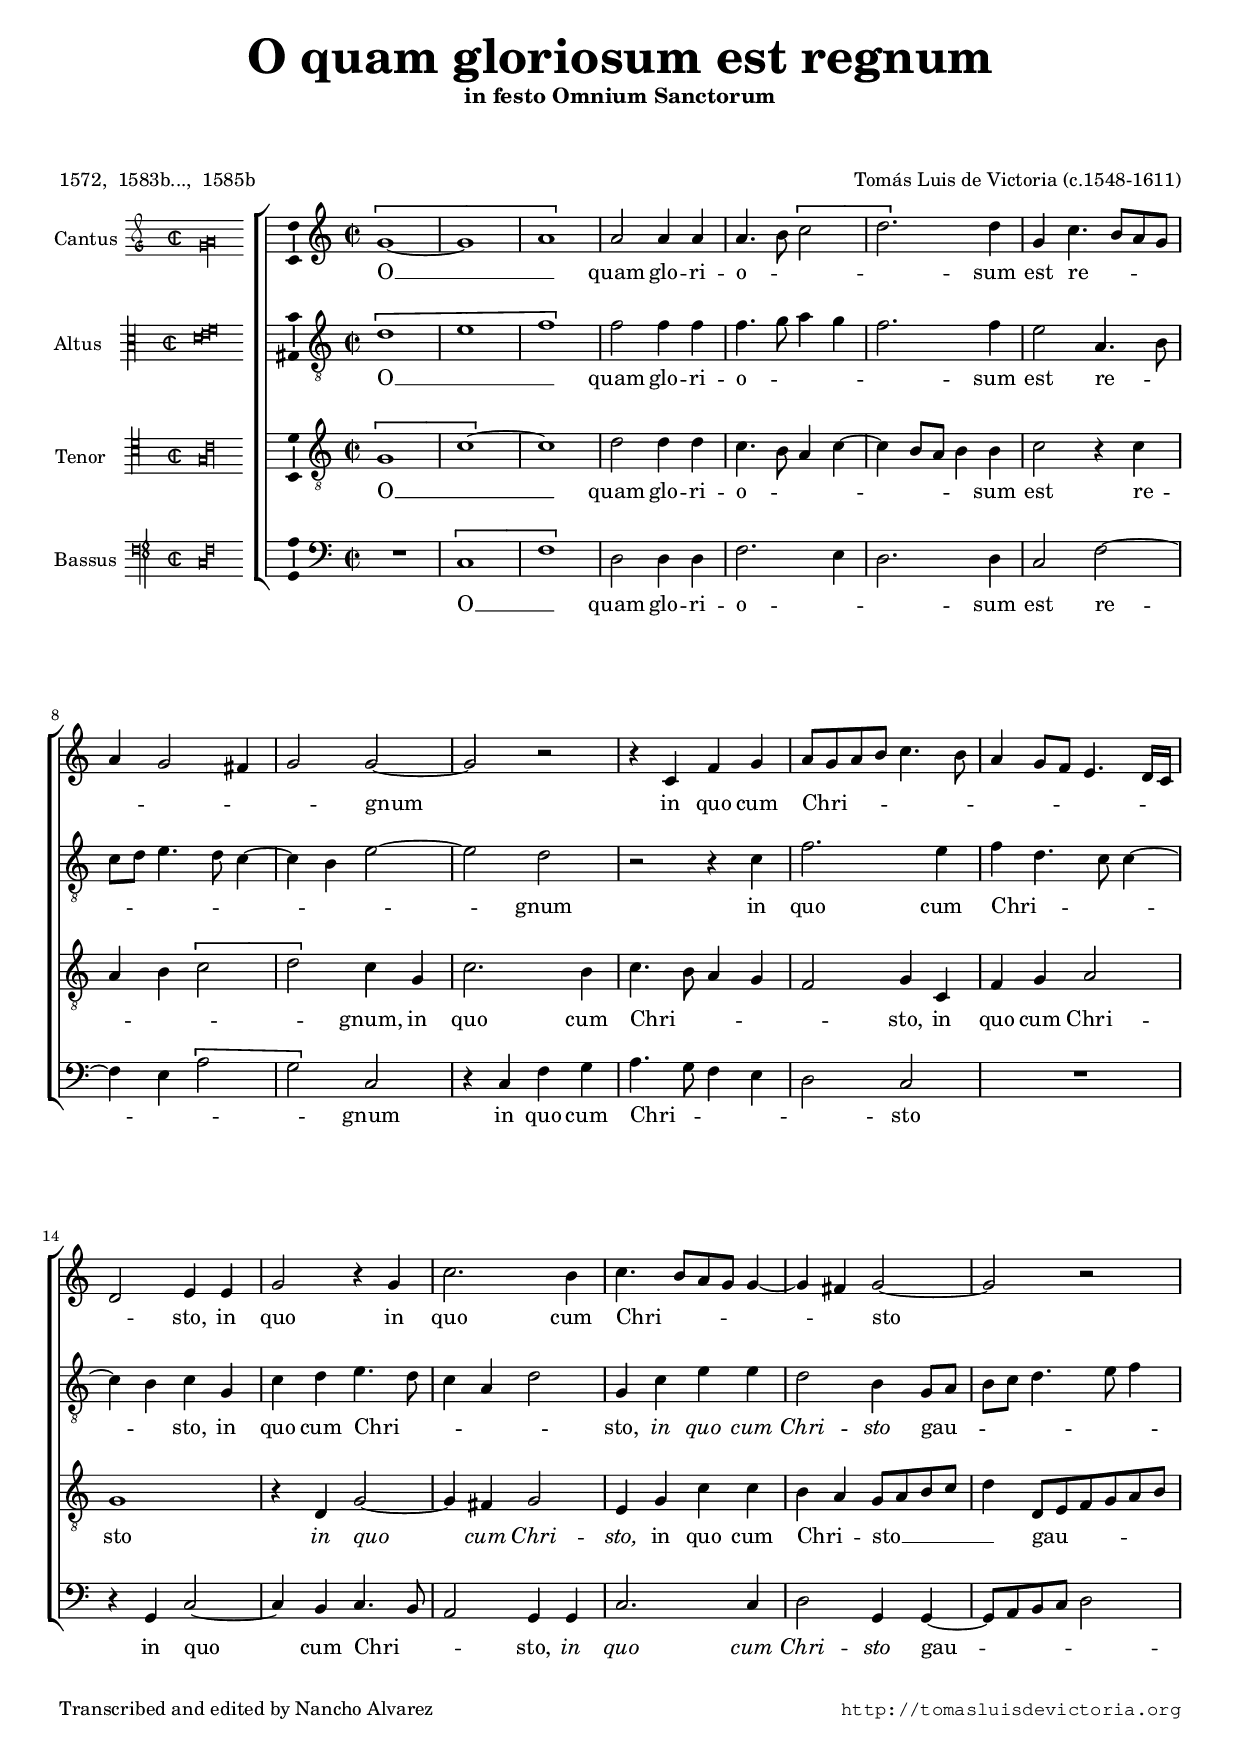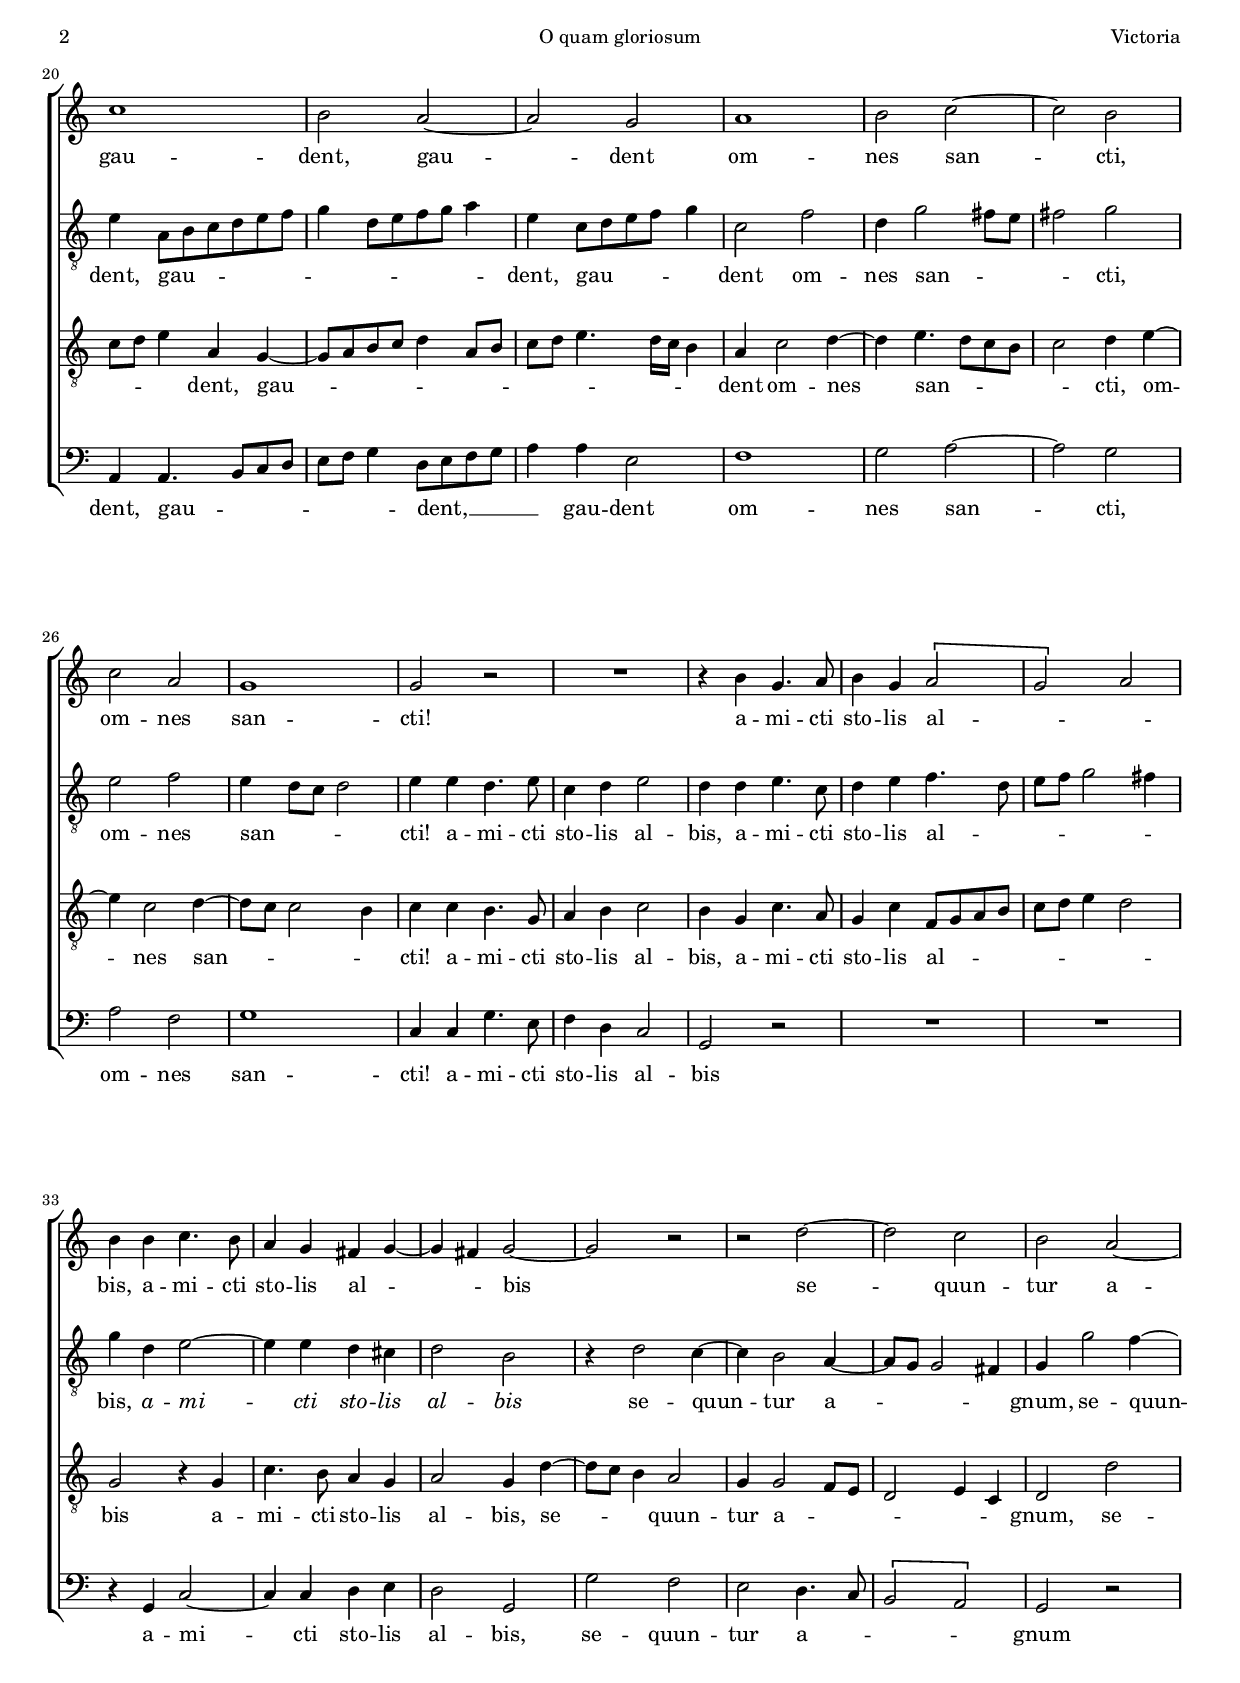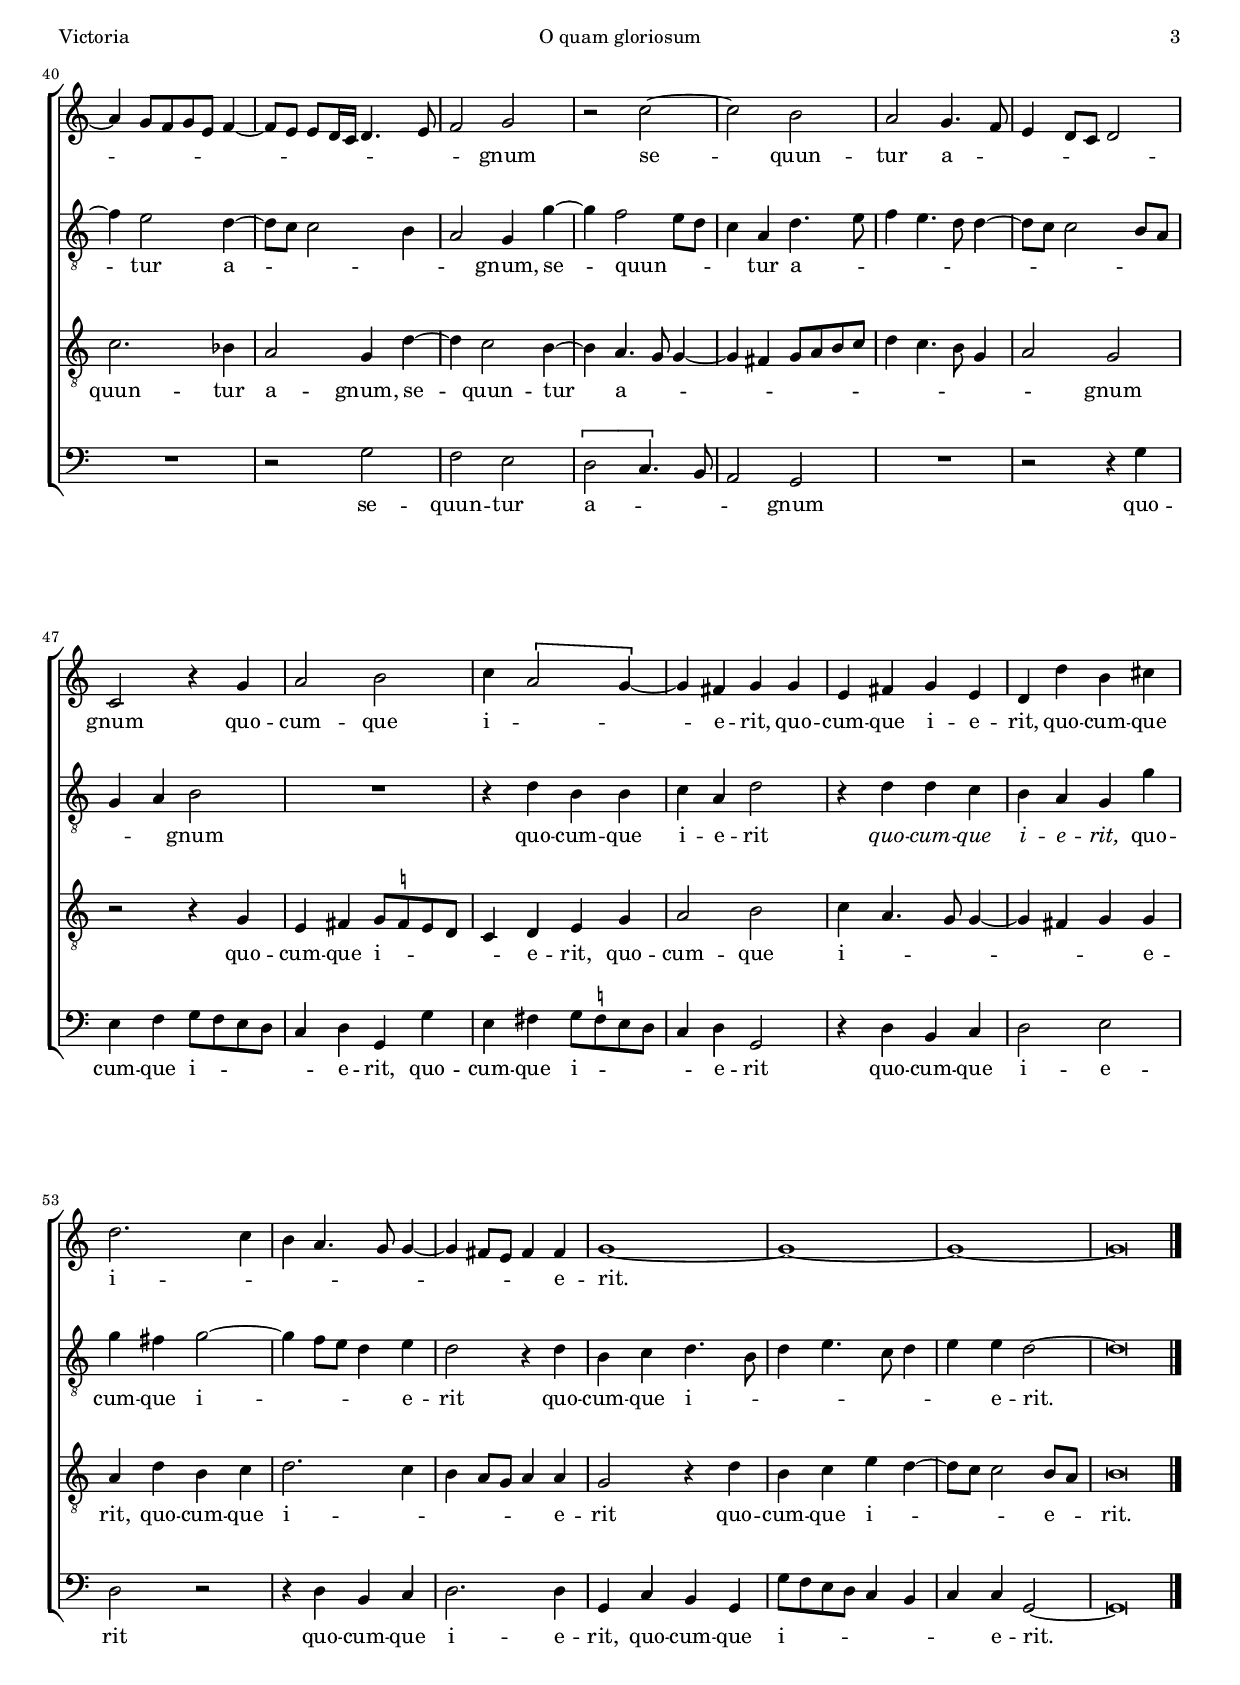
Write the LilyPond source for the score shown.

\version "2.18.0"

#(set-default-paper-size "a4")
#(set-global-staff-size 16.6)
#(ly:set-option 'point-and-click #f)
%mobile -s15.5 -i3.4

italicas=\override LyricText.font-shape = #'italic
rectas=\override LyricText.font-shape = #'upright
ss=\once \set suggestAccidentals = ##t
incipitwidth = 20

htitle="O quam gloriosum"
hcomposer="Victoria"

\header {
	title=\markup{\fontsize #4 "O quam gloriosum est regnum"}
	subtitle="in festo Omnium Sanctorum"
	subsubtitle =\markup{\vspace #2 }
	composer="Tomás Luis de Victoria (c.1548-1611)"
	%opus="(-)"
	%poet="1572,  1583b,  1585b,  1589a,  1589b,  1603"
	poet="1572,  1583b...,  1585b"
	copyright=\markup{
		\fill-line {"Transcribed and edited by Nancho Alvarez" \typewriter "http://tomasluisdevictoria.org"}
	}
%	tagline=""
}

global =  {\time  2/2 \key c \major  \skip 1*59 \bar "|."}


cantus =  \relative c''{
\[g1  ~g  a\] 
a2 a4 a a4. b8 \[c2 d2.\] d4 g, c4.  b8[ a g] a4 g2 fis4 g2 g2~g r2 r4 c, f g  a8[ g a b] c4. b8 a4  g8[ f] e4.  d16[ c] d2 e4 e %\break
g2 r4 g c2. b4 c4.  b8[ a g] g4~ g fis g2 ~ g r2 c1 b2 a~ a g a1 b2 c2~ c b c a g1 g2 r R1
r4 b4 g4. a8 b4 g \[a2 g\] a b4 b c4. b8 a4 g fis g~ g fis g2 ~ g r2 r2 d'2~ d c b a~a4  g8[ f g e] f4~ f8[ e]  e[ d16 c] d4. e8 
%\break
f2 g r2 c2~ c b
a2 g4. f8 e4  d8[ c] d2   c2 r4 g'4 a2 b c4 \[a2 g4 ~ \] g fis g g e fis g e d d' b cis d2. c4 b a4. g8 g4~ g  fis8[ e] fis4 fis g1~g1~g~g\breve*1/2
}

altus =  \relative c'{
\[d1 e f\] f2 f4 f f4. g8 a4 g f2. f4 e2 a,4. b8  c[ d] e4. d8 c4~ c b e2~ e d r2 r4 c4 f2. e4 f4 d4. c8 c4~ c4 b c g
c4 d4 e4. d8 c4 a d2 g,4 c e e d2 b4  g8[ a]  b[ c] d4. e8 f4 e4  a,8[ b c d e f] g4  d8[ e f g] a4 e  c8[ d e f] g4 c,2 f d4 g2  fis8[ e] fis2 g e f e4  d8[ c] d2 e4 e d4. e8 c4 d e2
d4 d e4. c8 d4 e f4. d8  e[ f] g2 fis4 g d e2~ e4 e d cis d2 b r4 d2 c4~c b2 a4~ a8[ g] g2 fis4 g4 g'2 f4~f4 e2 d4~ d8[ c] c2 b4 a2 g4 g'4~g f2  e8[ d] c4 a d4. e8
f4 e4. d8 d4~ d8[ c] c2  b8[ a] g4 a b2 R1 r4 d4 b b c a d2 r4 d4 d c b a g g' g fis g2~g4  f8[ e] d4 e d2 r4 d4 b c d4.b8 d4 e4. c8 d4 e4 e d2~d\breve*1/2
 }


tenor =  \relative c'{
\[g1 c ~ \] c d2 d4 d c4. b8 a4 c~c  b8[ a] b4 b c2 r4 c4 a b \[c2 d\] c4 g c2. b4 c4. b8 a4 g f2 g4 c, f g a2 g1
r4 d4 g2~g4 fis g2 e4 g c c b a  g8[ a b c] d4  d,8[ e f g a b]  c[ d] e4 a, g~ g8[ a b c ] d4  a8[ b]  c[ d] e4. d16 c b4 a4 c2 d4~d e4.  d8[ c b] c2 d4 e4~e c2 d4~ d8[ c] c2 b4 c4 c b4. g8 a4 b c2
b4 g c4. a8 g4 c  f,8[ g a b]  c[ d ] e4 d2 g, r4 g c4. b8 a4 g a2 g4 d'~ d8[ c] b4 a2 g4 g2  f8[ e] d2 e4 c d2 d'c2. bes4 a2 g4 d'~d c2 b4~b a4. g8 g4~g fis  g8[ a b c] 
d4 c4. b8 g4 a2 g2 r2 r4 g4 e fis  g8[ \ss f e d] c4 d e  g a2 b c4 a4. g8 g4~g fis g g4 a d b c d2. c4 b4  a8[ g] a4 a g2 r4 d'b c e d~ d8[ c] c2  b8[ a] b\breve*1/2
}


bassus= \relative c{
R1 \[c f\] d2 d4 d f2. e4 d2. d4 c2 f2~f4 e4 \[a2 g2\] c,2 r4 c f g a4. g8 f4 e d2  c R1 r4 g c2~
c4 b c4. b8 a2 g4 g c2. c4 d2 g,4 g~ g8[ a b c] d2 a4 a4.  b8[ c d]  e[ f] g4  d8[ e f g] a4 a4 e2 f1 g2 a~a g a f g1 c,4 c g'4. e8 f4 d c2
g2 r R1 R1 r4 g4 c2~c4 c d e d2 g, g' f e d4.c8 \[b2 a\] g r2 R1 r2 g' f e \[d c4.\] b8 a2 g
R1 r2 r4 g' e f  g8[ f e d] c4 d g, g' e fis  g8[ \ss f e d] c4 d g,2 r4 d' b c d2 e d r r4 d b c d2. d4 g, c b g  g'8[ f e d] c4 b c c g2~g\breve*1/2
}


textocantus = \lyricmode {
O __ _  _  quam glo -- ri -- o -- _ _ _  sum est re  -- _ _ _ _ _ _ _  gnum _ 
in quo cum Chri -- _ _ _ _ _ _ _ _ _ _ _ _ sto, in quo in quo  cum 
Chri -- _ _ _ _ _ _ sto _ 
gau -- dent, gau -- _ dent om -- nes san -- _ cti, om -- nes 
san -- cti!
a -- mi -- cti sto -- lis al -- _ _ bis, a -- mi -- cti sto -- lis 
al -- _ _ _ bis _  
se -- _ quun -- tur
a -- _ _ _ _ _ _ _ _ _ _ _ _ _ _ gnum  se -- _ quun -- tur a -- _ _ _ _ _ gnum
quo -- cum -- que i -- _ _ _ e -- rit, quo -- cum -- que i -- e -- rit, 
quo -- cum -- que i -- _ _ _ _ _ _ _ _ _ e -- rit. _ _ _
}



textoaltus = \lyricmode {
O __ _ _  quam glo -- ri -- o -- _ _ _ _ sum est re  --  _ _ _ _ _ _ _ _ _ _ gnum
in quo cum Chri -- _ _ _ _ _ sto,   in quo cum Chri -- _ _ _ _ sto,
\italicas
in quo cum Chri -- sto
\rectas
gau -- _ _ _ _ _ _ dent,   gau -- _ _ _ _ _ _ _ _ _ _ _ dent,  gau -- _ _ _ _ 
dent om -- nes san -- _ _ _ cti, om -- nes
san -- _ _ _ cti!
a -- mi -- cti sto -- lis al -- bis, a -- mi -- cti sto -- lis 
al -- _ _ _ _ _ bis,
\italicas
a -- mi -- _ cti sto -- lis al -- bis
\rectas
se -- quun -- _ tur a -- _ _ _ _ gnum, se -- quun -- _ tur a -- _ _ _ _ _ 
gnum, se -- _ quun  -- _ _ _ tur a -- _ _ _ _ _ _ _ _ _ _ _ _ gnum 
quo -- cum -- que i -- e -- rit
\italicas
quo -- cum -- que i -- e -- rit, 
\rectas
quo -- cum -- que i -- _ _ _ _ e -- rit quo -- cum -- que i -- _ _ _ _ _ _ 
e -- rit. _
}


textotenor = \lyricmode {
O __ _ _ quam glo -- ri -- o -- _ _ _ _ _ _ _ sum est re  --  _ _ _ _ gnum, in quo cum 
Chri -- _ _ _ _ sto, in quo  cum Chri -- sto
\italicas
in quo _ cum Chri -- sto,
\rectas
in quo cum   Chri -- _ sto __ _ _ _ _  
gau -- _ _ _ _ _ _ _ _ dent, gau -- _ _ _ _ _ _ _ _ _ _ _ _ _ dent    
om -- nes _ san -- _ _ _ _ cti,
om -- _ nes san -- _ _ _ _ cti! 
a -- mi -- cti sto -- lis al -- bis, a -- mi -- cti sto -- lis al -- _ _ _ _ _ _ _ bis
a -- mi -- cti sto -- lis al -- bis,
se -- _ _ _ quun -- tur
a -- _ _ _ _ _ gnum, se -- quun -- tur a -- gnum, se -- _ quun -- tur _    
a -- _ _ _ _ _ _ _ _ _ _ _ _ _ gnum quo -- cum -- que i -- _ _ _ _ e -- rit, 
quo -- cum -- que i -- _ _ _ _ _ _ e -- rit, 
quo -- cum -- que i -- _ _ _ _ _ e -- rit quo -- cum -- que i -- _ _ _ _ e -- _ rit. 
}


textobassus = \lyricmode {
O __ _ quam glo -- ri -- o -- _ _ sum est re  --  _ _ _ _ gnum 
in quo cum Chri -- _ _ _ _ sto 
in quo _   cum Chri -- _ _ sto, 
\italicas
in quo cum Chri -- sto 
\rectas
gau -- _ _ _ _ _ dent, gau -- _ _ _ _ _ _ dent, __ _ _ _ _ gau -- dent 
om -- nes san -- _ cti,
om -- nes san -- cti! 
a -- mi -- cti sto -- lis al -- bis
a -- mi -- _ cti sto -- lis al -- bis, se -- quun -- tur
a -- _ _ _ gnum se -- quun -- tur a -- _ _ _ gnum 
quo -- cum -- que i -- _ _ _ _ e -- rit, quo -- cum -- que i -- _ _ _ _ e -- rit
quo -- cum -- que i -- e -- rit quo -- cum -- que i -- e -- rit, 
quo  -- cum -- que i -- _ _ _ _ _ _ e -- rit. _
}



incipitcantus=\markup{
	\score{
		{ 
		\set Staff.instrumentName="Cantus "
		\override NoteHead.style = #'neomensural
		\override Rest.style = #'neomensural
		\override Staff.TimeSignature.style = #'neomensural
		\cadenzaOn 
		\clef "petrucci-g"
		\key c \major
		\time 2/2
		\[g'\longa a'\breve\]
		} 
	\layout {
		\context {\Voice
			\remove Ligature_bracket_engraver
			\consists Mensural_ligature_engraver
		}
		line-width=\incipitwidth
		indent = 0
	}
	}
}


incipitaltus=\markup{
	\score{
		{ 
		\set Staff.instrumentName="Altus   "
		\override NoteHead.style = #'neomensural 
		\override Rest.style = #'neomensural
		\override Staff.TimeSignature.style = #'neomensural
		\cadenzaOn 
		\clef "petrucci-c3"
		\key c \major
		\time 2/2
		\[d' e' f'\]
		} 
	\layout {
		\context {\Voice
			\remove Ligature_bracket_engraver
			\consists Mensural_ligature_engraver
		}
		line-width=\incipitwidth
		indent = 0
	}
	}
}


incipittenor=\markup{
	\score{
		{ 
		\set Staff.instrumentName="Tenor   "
		\override NoteHead.style = #'neomensural 
		\override Rest.style = #'neomensural
		\override Staff.TimeSignature.style = #'neomensural
		\cadenzaOn 
		\clef "petrucci-c4"
		\key c \major
		\time 2/2
		\[g\breve c'\longa\]
		} 
	\layout {
		\context {\Voice
			\remove Ligature_bracket_engraver
			\consists Mensural_ligature_engraver
		}
		line-width=\incipitwidth
		indent=0
	}
	}
}


incipitbassus=\markup{
	\score{
		{ 
		\set Staff.instrumentName="Bassus "
		\override NoteHead.style = #'neomensural 
		\override Rest.style = #'neomensural
		\override Staff.TimeSignature.style = #'neomensural
		\cadenzaOn 
		\clef "petrucci-f4"
		\key c \major
		\time 2/2
		\[c\breve f\]
		} 
	\layout {
		\context {\Voice
			\remove Ligature_bracket_engraver
			\consists Mensural_ligature_engraver
		}
		line-width=\incipitwidth
		indent = 0
	}
	}
}





\score {\transpose c' c'{
\new ChoirStaff<<

	\new Staff <<\global
	\new Voice="v1" {
		\set Staff.instrumentName=\incipitcantus
		\clef "treble"
		\cantus }
	\new Lyrics \lyricsto "v1" {\textocantus }
	>>

	
	\new Staff << \global
	\new Voice="v2" {
		\set Staff.instrumentName=\incipitaltus
		\clef "G_8" 
		\altus}
	\new Lyrics \lyricsto "v2" {\textoaltus }
	>>

	
	\new Staff <<\global
	\new Voice="v3" {
		\set Staff.instrumentName=\incipittenor
		\clef "G_8"
		\tenor }
	\new Lyrics \lyricsto "v3" {\textotenor }
	>>
	

	\new Staff <<\global
	\new Voice="v4" {
		\set Staff.instrumentName=\incipitbassus
		\clef "bass" 
		\bassus }
	\new Lyrics \lyricsto "v4" {\textobassus }
	>>
	
>>

	}%transpose

\layout{ 
	\context {\Lyrics 
		\override VerticalAxisGroup.staff-affinity = #UP
		\override VerticalAxisGroup.nonstaff-relatedstaff-spacing =
			#'((basic-distance . 0) (minimum-distance . 0) (padding . 1))
		\override LyricText.font-size = #1.2
		\override LyricHyphen.minimum-distance = #0.5
	}
	\context {\Score 
		tempoHideNote = ##t
		\override BarNumber.padding = #2 
	}
	\context {\Voice 
		melismaBusyProperties = #'()
		%autoBeaming = ##f
	}
	\context {\Staff 
                %\RemoveEmptyStaves
                %\override VerticalAxisGroup.remove-first = ##t
		\override VerticalAxisGroup.staff-staff-spacing =
			#'((basic-distance . 11) (minimum-distance . 0) (padding . 1))
		\consists Ambitus_engraver 
		\override LigatureBracket.padding = #1
	}
}

%\midi { \mtempo }

}


\paper{
	evenHeaderMarkup=\markup  \fill-line { \fromproperty #'page:page-number-string \htitle \hcomposer }
	oddHeaderMarkup= \markup  \fill-line { \on-the-fly #not-first-page \hcomposer \on-the-fly #not-first-page \htitle \on-the-fly #not-first-page \fromproperty #'page:page-number-string }
	%system-count=20
	%page-count = 8
	ragged-last-bottom = ##f
	indent=3.5\cm
	system-system-spacing =
	#'((basic-distance . 20) (minimum-distance . 0) (padding . 5))
	top-system-spacing = % header
	#'((basic-distance . 8) (minimum-distance . 0) (padding . 0))
	last-bottom-spacing = % footer
	#'((basic-distance . 12) (minimum-distance . 0) (padding . 0))
        markup-system-spacing.padding = #1.5
}
